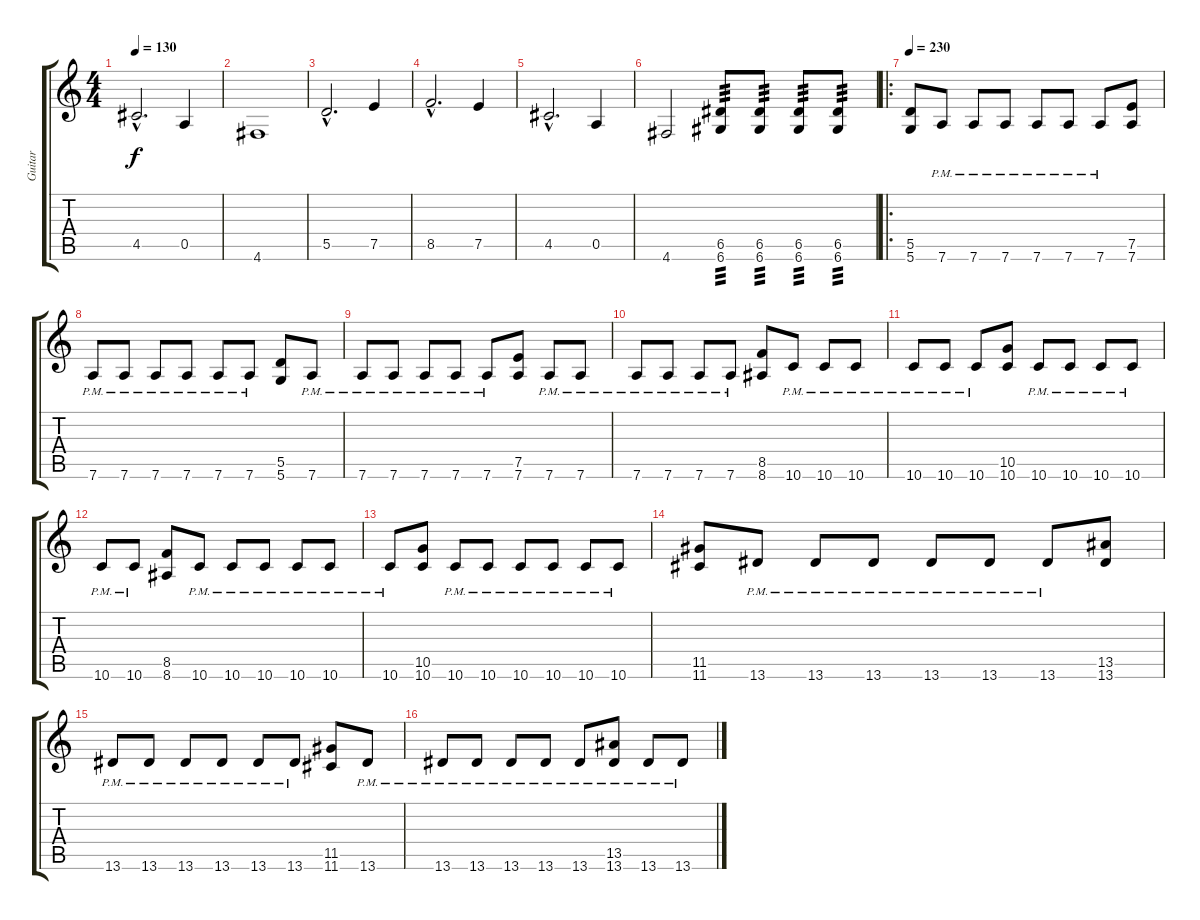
\track ("Guitar " "Guitar ") {instrument distortionguitar}
\staff {score tabs}
\tuning (E4 B3 G3 D3 A2 D2) {hide}
\ts (4 4)
\tempo 130
\clef g2
\ks c
4.5{hac}.2{d dy f} 0.5.4 |
4.6.1 |
5.5{hac}.2{d} 7.5.4 |
8.5{hac}.2{d} 7.5.4 |
4.5{hac}.2{d} 0.5.4 |
4.6.2 (6.5 6.6).8{tp 3} (6.5 6.6).8{tp 3} (6.5 6.6).8{tp 3} (6.5 6.6).8{tp 3} |
\ro
\tempo 230
(5.5 5.6).8{volume 16} 7.6{pm}.8 7.6{pm}.8 7.6{pm}.8 7.6{pm}.8 7.6{pm}.8 7.6{pm}.8 (7.5 7.6).8 |
7.6{pm}.8 7.6{pm}.8 7.6{pm}.8 7.6{pm}.8 7.6{pm}.8 7.6{pm}.8 (5.5 5.6).8 7.6{pm}.8 |
7.6{pm}.8 7.6{pm}.8 7.6{pm}.8 7.6{pm}.8 7.6{pm}.8 (7.5 7.6).8 7.6{pm}.8 7.6{pm}.8 |
7.6{pm}.8 7.6{pm}.8 7.6{pm}.8 7.6{pm}.8 (8.5 8.6).8 10.6{pm}.8 10.6{pm}.8 10.6{pm}.8 |
10.6{pm}.8 10.6{pm}.8 10.6{pm}.8 (10.5 10.6).8 10.6{pm}.8 10.6{pm}.8 10.6{pm}.8 10.6{pm}.8 |
10.6{pm}.8 10.6{pm}.8 (8.5 8.6).8 10.6{pm}.8 10.6{pm}.8 10.6{pm}.8 10.6{pm}.8 10.6{pm}.8 |
10.6{pm}.8 (10.5 10.6).8 10.6{pm}.8 10.6{pm}.8 10.6{pm}.8 10.6{pm}.8 10.6{pm}.8 10.6{pm}.8 |
(11.5 11.6).8 13.6{pm}.8 13.6{pm}.8 13.6{pm}.8 13.6{pm}.8 13.6{pm}.8 13.6{pm}.8 (13.5 13.6).8 |
13.6{pm}.8 13.6{pm}.8 13.6{pm}.8 13.6{pm}.8 13.6{pm}.8 13.6{pm}.8 (11.5 11.6).8 13.6{pm}.8 |
13.6{pm}.8 13.6{pm}.8 13.6{pm}.8 13.6{pm}.8 13.6{pm}.8 (13.5 13.6{pm}).8 13.6{pm}.8 13.6{pm}.8
